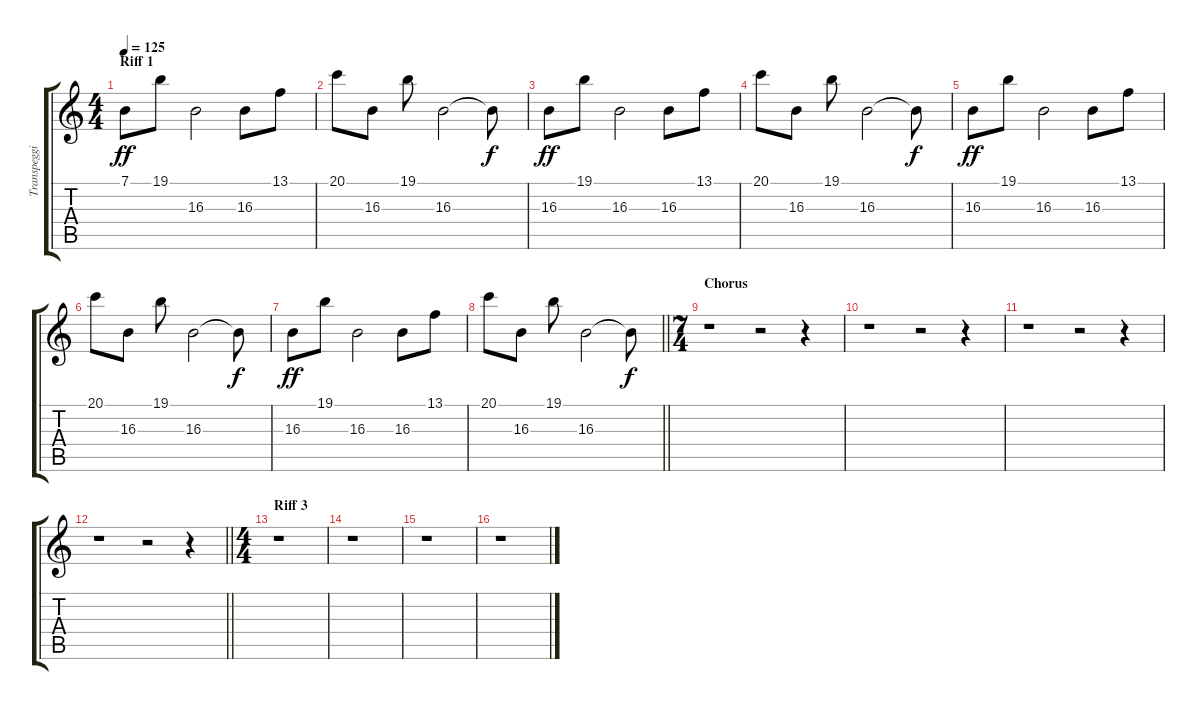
\track ("Transpeggio" "Transpeggi") {instrument lead2sawtooth}
\staff {score tabs}
\tuning (E4 B3 G3 D3 A2 E2) {hide}
\ts (4 4)
\section ("" "Riff 1")
\tempo 125
\clef g2
\ks c
7.1.8{dy ff} 19.1.8 16.3.2 16.3.8 13.1.8 |
20.1.8 16.3.8 19.1.8 16.3.2 16.3{t}.8{dy f} |
16.3.8{dy ff} 19.1.8 16.3.2 16.3.8 13.1.8 |
20.1.8 16.3.8 19.1.8 16.3.2 16.3{t}.8{dy f} |
16.3.8{dy ff} 19.1.8 16.3.2 16.3.8 13.1.8 |
20.1.8 16.3.8 19.1.8 16.3.2 16.3{t}.8{dy f} |
16.3.8{dy ff} 19.1.8 16.3.2 16.3.8 13.1.8 |
\barLineRight lightlight
20.1.8 16.3.8 19.1.8 16.3.2 16.3{t}.8{dy f} |
\ts (7 4)
\section ("" "Chorus")
r.1 r.2 r.4 |
r.1 r.2 r.4 |
r.1 r.2 r.4 |
\barLineRight lightlight
r.1 r.2 r.4 |
\ts (4 4)
\section ("" "Riff 3")
r.1 |
r.1 |
r.1 |
r.1
